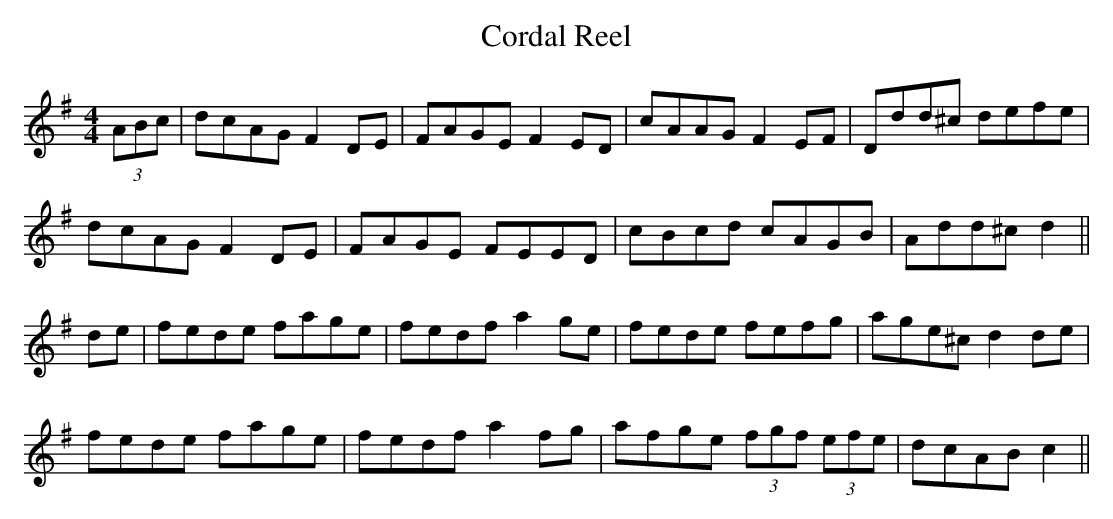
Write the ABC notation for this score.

X:1
T: Cordal Reel
L: 1/8
M: 4/4
K: Dmix
(3ABc|dcAG F2 DE|FAGE F2 ED|cAAG F2 EF|Ddd^c defe|
dcAG F2 DE|FAGE FEED|cBcd cAGB|Add^c d2||
de|fede fage|fedf a2 ge|fede fefg|age^c d2 de|
fede fage|fedf a2 fg|afge (3fgf (3efe|dcAB c2||
